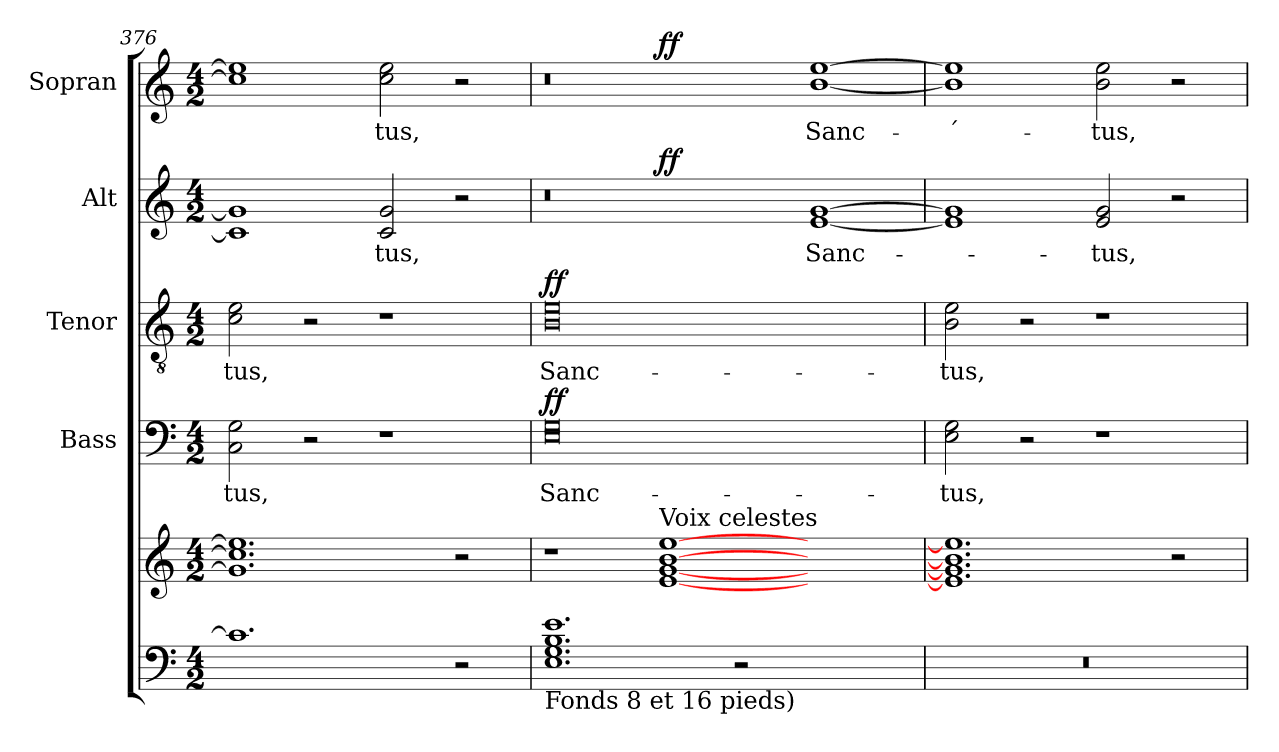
**kern	**kern	**kern	**text	**dynam	**kern	**text	**dynam	**kern	**text	**dynam	**kern	**text	**dynam
*part5	*part5	*part4	*part4	*part4	*part3	*part3	*part3	*part2	*part2	*part2	*part1	*part1	*part1
*staff6	*staff5	*staff4	*staff4	*staff4	*staff3	*staff3	*staff3	*staff2	*staff2	*staff2	*staff1	*staff1	*staff1
*	*	*I"Bass	*	*	*I"Tenor	*	*	*I"Alt	*	*	*I"Sopran	*	*
*	*	*I'B.	*	*	*I'T.	*	*	*I'A.	*	*	*I'S.	*	*
*clefF4	*clefG2	*clefF4	*	*	*clefGv2	*	*	*clefG2	*	*	*clefG2	*	*
*k[]	*k[]	*k[]	*	*	*k[]	*	*	*k[]	*	*	*k[]	*	*
*C:	*C:	*C:	*	*	*C:	*	*	*C:	*	*	*C:	*	*
*M4/2	*M4/2	*M4/2	*	*	*M4/2	*	*	*M4/2	*	*	*M4/2	*	*
=376	=376	=376	=376	=376	=376	=376	=376	=376	=376	=376	=376	=376	=376
!	!	!	!LO:LY:b	!	!	!LO:LY:b	!	!	!	!	!	!	!
1.c]	1.g] 1.cc] 1.ee]	2C\ 2G\	-tus,	.	2c\ 2e\	-tus,	.	1c] 1g]	.	.	1cc] 1ee]	.	.
.	.	2r	.	.	2r	.	.	.	.	.	.	.	.
!	!	!	!	!	!	!	!	!	!LO:LY:b	!	!	!LO:LY:b	!
.	.	1r	.	.	1r	.	.	2c/ 2g/	-tus,	.	2cc\ 2ee\	-tus,	.
2r	2r	.	.	.	.	.	.	2r	.	.	2r	.	.
=377	=377	=377	=377	=377	=377	=377	=377	=377	=377	=377	=377	=377	=377
!LO:TX:b:t=Fonds 8 et 16 pieds)	!	!	!	!	!	!	!	!	!	!	!	!	!
!	!	!	!LO:LY:b	!LO:DY:a	!	!LO:LY:b	!LO:DY:a	!	!	!	!	!	!
*	*	*	*	*	*	*	*	*^	*	*	*^	*	*
1.E 1.G 1.B 1.e	1r	0E 0G	Sanc-	ff	0B 0e	Sanc-	ff	0r	1ryy	.	.	0r	1ryy	.	.
!	!LO:TX:a:t=Voix celestes	!	!	!	!	!	!	!	!	!	!	!	!	!	!
!	!	!	!	!	!	!	!	!	!	!	!LO:DY:a	!	!	!	!LO:DY:a
.	[1e [1g [1b [1ee	.	.	.	.	.	.	.	0ryy	.	ff	.	0ryy	.	ff
2r	.	.	.	.	.	.	.	.	.	.	.	.	.	.	.
!	!	!	!	!	!	!	!	!	!	!LO:LY:b	!	!	!	!LO:LY:b	!
1ryy	1ryy	1ryy	.	.	1ryy	.	.	[1e [1g	.	Sanc-	.	[1b [1ee	.	Sanc-	.
=378	=378	=378	=378	=378	=378	=378	=378	=378	=378	=378	=378	=378	=378	=378	=378
!	!	!	!LO:LY:b	!	!	!LO:LY:b	!	!	!	!	!	!	!	!LO:LY:b	!
*	*	*	*	*	*	*	*	*v	*v	*	*	*	*	*	*
*	*	*	*	*	*	*	*	*	*	*	*v	*v	*	*
0r	1.e] 1.g] 1.b] 1.ee]	2E\ 2G\	-tus,	.	2B\ 2e\	-tus,	.	1e] 1g]	.	.	1b] 1ee]	-´-	.
.	.	2r	.	.	2r	.	.	.	.	.	.	.	.
!	!	!	!	!	!	!	!	!	!LO:LY:b	!	!	!LO:LY:b	!
.	.	1r	.	.	1r	.	.	2e/ 2g/	-tus,	.	2b\ 2ee\	-tus,	.
.	2r	.	.	.	.	.	.	2r	.	.	2r	.	.
=	=	=	=	=	=	=	=	=	=	=	=	=	=
*-	*-	*-	*-	*-	*-	*-	*-	*-	*-	*-	*-	*-	*-
